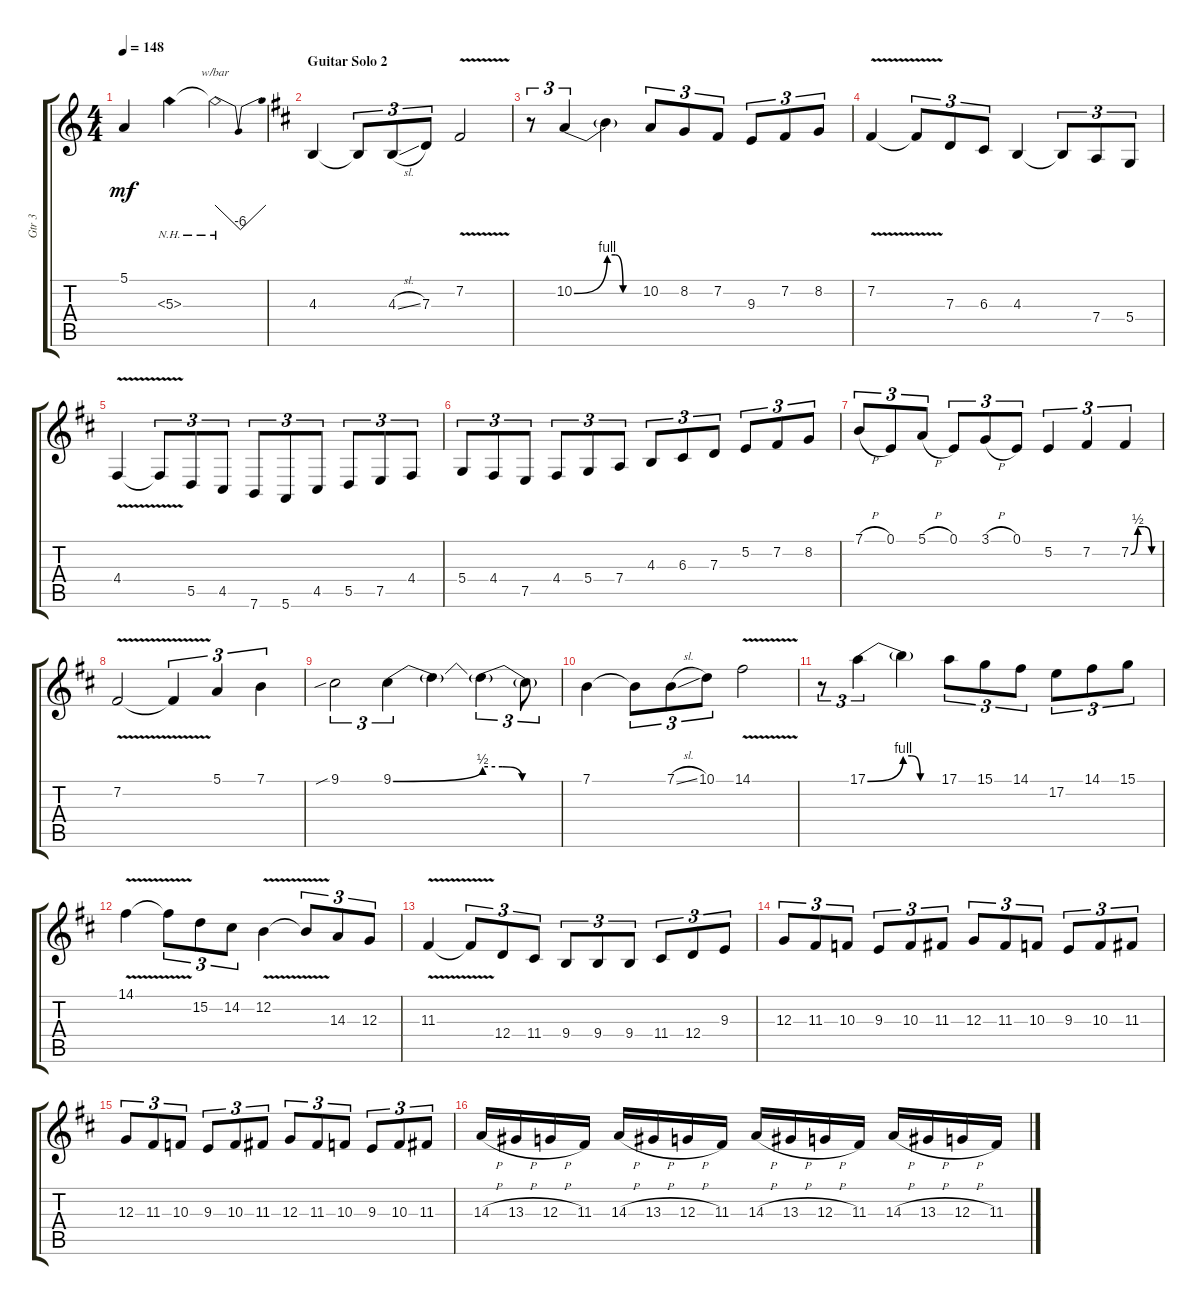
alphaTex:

\track ("Gtr 3" "Gtr 3") {instrument acousticgrandpiano}
\staff {score tabs}
\tuning (E4 B3 G3 D3 A2 E2) {hide}
\ts (4 4)
\tempo 148
\clef g2
\ks c
5.1{t}.4{dy mf} 5.3{nh}.4 5.3{nh t}.2{tbe (dip default 0 0 30 -24 60 0)} |
\section ("" "Guitar Solo 2")
\ks d
4.3.4 4.3{t}.8{tu (3 2)} 4.3{sl}.8{tu (3 2)} 7.3.8{tu (3 2)} 7.2{v}.2 |
r.8{tu (3 2)} 10.2{be (bend 0 0 60 4)}.4{tu (3 2)} 10.2{be (custom 0 4 15 4 30 0 60 0) t}.4 10.2.8{tu (3 2)} 8.2.8{tu (3 2)} 7.2.8{tu (3 2)} 9.3.8{tu (3 2)} 7.2.8{tu (3 2)} 8.2.8{tu (3 2)} |
7.2{v}.4 7.2{v t}.8{tu (3 2)} 7.3.8{tu (3 2)} 6.3.8{tu (3 2)} 4.3.4 4.3{t}.8{tu (3 2)} 7.4.8{tu (3 2)} 5.4.8{tu (3 2)} |
4.4{v}.4 4.4{v t}.8{tu (3 2)} 5.5.8{tu (3 2)} 4.5.8{tu (3 2)} 7.6.8{tu (3 2)} 5.6.8{tu (3 2)} 4.5.8{tu (3 2)} 5.5.8{tu (3 2)} 7.5.8{tu (3 2)} 4.4.8{tu (3 2)} |
5.4.8{tu (3 2)} 4.4.8{tu (3 2)} 7.5.8{tu (3 2)} 4.4.8{tu (3 2)} 5.4.8{tu (3 2)} 7.4.8{tu (3 2)} 4.3.8{tu (3 2)} 6.3.8{tu (3 2)} 7.3.8{tu (3 2)} 5.2.8{tu (3 2)} 7.2.8{tu (3 2)} 8.2.8{tu (3 2)} |
7.1{h}.8{tu (3 2)} 0.1.8{tu (3 2)} 5.1{h}.8{tu (3 2)} 0.1.8{tu (3 2)} 3.1{h}.8{tu (3 2)} 0.1.8{tu (3 2)} 5.2.4{tu (3 2)} 7.2.4{tu (3 2)} 7.2{be (custom 0 0 15 2 30 2 45 0 60 0)}.4{tu (3 2)} |
7.2{v}.2 7.2{v t}.4{tu (3 2)} 5.1.4{tu (3 2)} 7.1.4{tu (3 2)} |
9.1{sib}.2{tu (3 2)} 9.1{be (bend 0 0 60 2)}.4{tu (3 2)} 9.1{t}.4 9.1{be (custom 0 2 15 2 30 0 60 0) t}.4{tu (3 2)} 9.1{t}.8{tu (3 2)} |
7.1.4 7.1{t}.8{tu (3 2)} 7.1{sl}.8{tu (3 2)} 10.1.8{tu (3 2)} 14.1{v}.2 |
r.8{tu (3 2)} 17.1{be (bend 0 0 60 4)}.4{tu (3 2)} 17.1{be (custom 0 4 15 4 30 0 60 0) t}.4 17.1.8{tu (3 2)} 15.1.8{tu (3 2)} 14.1.8{tu (3 2)} 17.2.8{tu (3 2)} 14.1.8{tu (3 2)} 15.1.8{tu (3 2)} |
14.1{v}.4 14.1{v t}.8{tu (3 2)} 15.2.8{tu (3 2)} 14.2.8{tu (3 2)} 12.2{v}.4 12.2{v t}.8{tu (3 2)} 14.3.8{tu (3 2)} 12.3.8{tu (3 2)} |
11.3{v}.4 11.3{v t}.8{tu (3 2)} 12.4.8{tu (3 2)} 11.4.8{tu (3 2)} 9.4.8{tu (3 2)} 9.4.8{tu (3 2)} 9.4.8{tu (3 2)} 11.4.8{tu (3 2)} 12.4.8{tu (3 2)} 9.3.8{tu (3 2)} |
12.3.8{tu (3 2)} 11.3.8{tu (3 2)} 10.3.8{tu (3 2)} 9.3.8{tu (3 2)} 10.3.8{tu (3 2)} 11.3.8{tu (3 2)} 12.3.8{tu (3 2)} 11.3.8{tu (3 2)} 10.3.8{tu (3 2)} 9.3.8{tu (3 2)} 10.3.8{tu (3 2)} 11.3.8{tu (3 2)} |
12.3.8{tu (3 2)} 11.3.8{tu (3 2)} 10.3.8{tu (3 2)} 9.3.8{tu (3 2)} 10.3.8{tu (3 2)} 11.3.8{tu (3 2)} 12.3.8{tu (3 2)} 11.3.8{tu (3 2)} 10.3.8{tu (3 2)} 9.3.8{tu (3 2)} 10.3.8{tu (3 2)} 11.3.8{tu (3 2)} |
14.3{h}.16 13.3{h}.16 12.3{h}.16 11.3.16 14.3{h}.16 13.3{h}.16 12.3{h}.16 11.3.16 14.3{h}.16 13.3{h}.16 12.3{h}.16 11.3.16 14.3{h}.16 13.3{h}.16 12.3{h}.16 11.3.16
